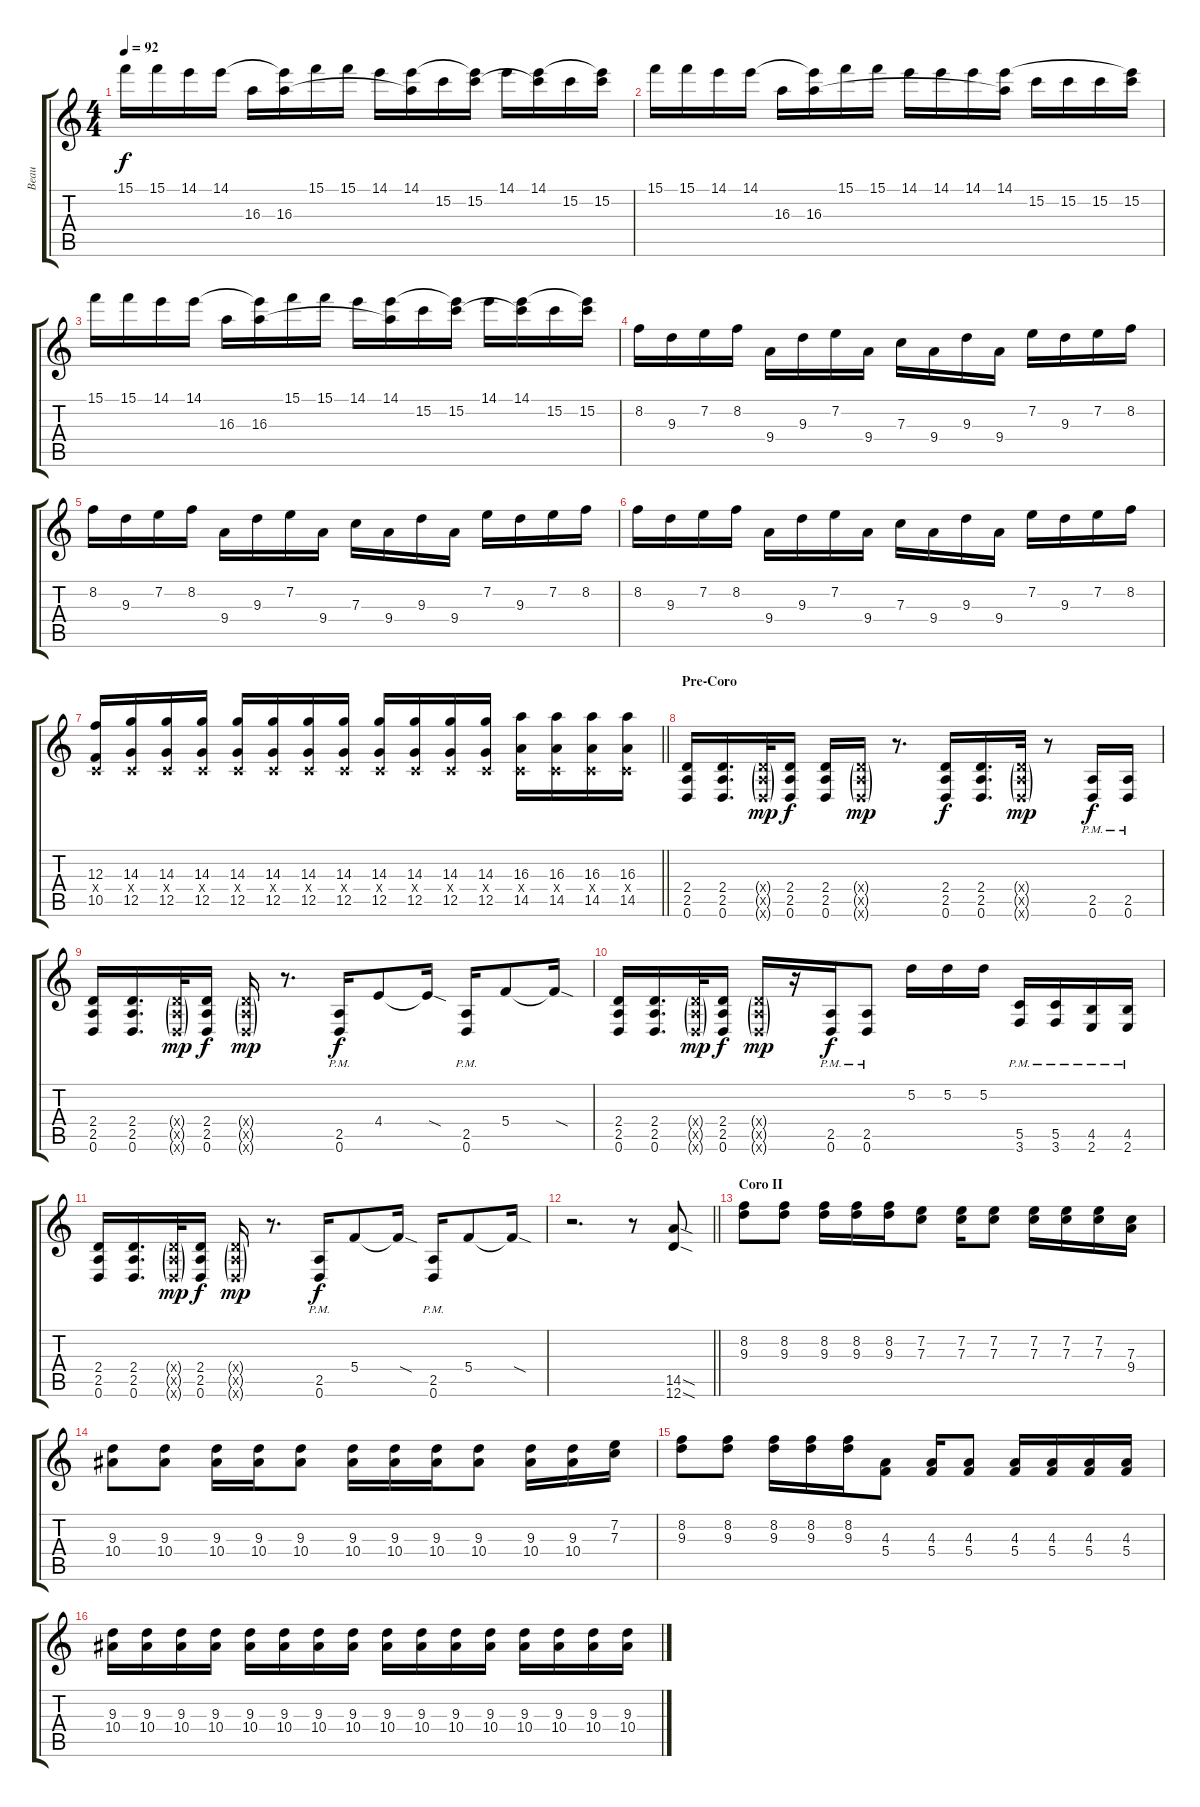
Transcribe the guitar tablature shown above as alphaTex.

\track ("Beau" "Beau") {instrument distortionguitar}
\staff {score tabs}
\tuning (D4 A3 F3 C3 G2 D2) {hide}
\ts (4 4)
\tempo 92
\clef g2
\ks c
15.1.16{dy f} 15.1.16 14.1.16 14.1.16 16.3.16 (14.1{t} 16.3).16 15.1.16 15.1.16 14.1.16 (14.1 16.3{t}).16 15.2.16 (14.1{t} 15.2).16 14.1.16 (14.1 15.2{t}).16 15.2.16 (14.1{t} 15.2).16 |
15.1.16 15.1.16 14.1.16 14.1.16 16.3.16 (14.1{t} 16.3).16 15.1.16 15.1.16 14.1.16 14.1.16 14.1.16 (14.1 16.3{t}).16 15.2.16 15.2.16 15.2.16 (14.1{t} 15.2).16 |
15.1.16 15.1.16 14.1.16 14.1.16 16.3.16 (14.1{t} 16.3).16 15.1.16 15.1.16 14.1.16 (14.1 16.3{t}).16 15.2.16 (14.1{t} 15.2).16 14.1.16 (14.1 15.2{t}).16 15.2.16 (14.1{t} 15.2).16 |
8.2.16 9.3.16 7.2.16 8.2.16 9.4.16 9.3.16 7.2.16 9.4.16 7.3.16 9.4.16 9.3.16 9.4.16 7.2.16 9.3.16 7.2.16 8.2.16 |
8.2.16 9.3.16 7.2.16 8.2.16 9.4.16 9.3.16 7.2.16 9.4.16 7.3.16 9.4.16 9.3.16 9.4.16 7.2.16 9.3.16 7.2.16 8.2.16 |
8.2.16 9.3.16 7.2.16 8.2.16 9.4.16 9.3.16 7.2.16 9.4.16 7.3.16 9.4.16 9.3.16 9.4.16 7.2.16 9.3.16 7.2.16 8.2.16 |
\barLineRight lightlight
(12.3 0.4{x} 10.5).16 (14.3 0.4{x} 12.5).16 (14.3 0.4{x} 12.5).16 (14.3 0.4{x} 12.5).16 (14.3 0.4{x} 12.5).16 (14.3 0.4{x} 12.5).16 (14.3 0.4{x} 12.5).16 (14.3 0.4{x} 12.5).16 (14.3 0.4{x} 12.5).16 (14.3 0.4{x} 12.5).16 (14.3 0.4{x} 12.5).16 (14.3 0.4{x} 12.5).16 (16.3 0.4{x} 14.5).16 (16.3 0.4{x} 14.5).16 (16.3 0.4{x} 14.5).16 (16.3 0.4{x} 14.5).16 |
\section ("" "Pre-Coro")
(2.4 2.5 0.6).16 (2.4 2.5 0.6).16{d} (2.4{g x} 2.5{g x} 0.6{g x}).32{dy mp} (2.4 2.5 0.6).16{dy f} (2.4 2.5 0.6).16 (2.4{g x} 2.5{g x} 0.6{g x}).16{dy mp} r.8{d} (2.4 2.5 0.6).16{dy f} (2.4 2.5 0.6).16{d} (2.4{g x} 2.5{g x} 0.6{g x}).32{dy mp} r.8 (2.5{pm} 0.6{pm}).16{dy f} (2.5{pm} 0.6{pm}).16 |
(2.4 2.5 0.6).16 (2.4 2.5 0.6).16{d} (2.4{g x} 2.5{g x} 0.6{g x}).32{dy mp} (2.4 2.5 0.6).16{dy f} (2.4{g x} 2.5{g x} 0.6{g x}).16{dy mp} r.8{d} (2.5{pm} 0.6{pm}).16{dy f} 4.4.8 4.4{sod t}.16 (2.5{pm} 0.6{pm}).16 5.4.8 5.4{sod t}.16 |
(2.4 2.5 0.6).16 (2.4 2.5 0.6).16{d} (2.4{g x} 2.5{g x} 0.6{g x}).32{dy mp} (2.4 2.5 0.6).16{dy f} (2.4{g x} 2.5{g x} 0.6{g x}).16{dy mp} r.16 (2.5{pm} 0.6{pm}).16{dy f} (2.5{pm} 0.6{pm}).8 5.2.16 5.2.16 5.2.16 (5.5{pm} 3.6{pm}).16 (5.5{pm} 3.6{pm}).16 (4.5{pm} 2.6{pm}).16 (4.5{pm} 2.6{pm}).16 |
(2.4 2.5 0.6).16 (2.4 2.5 0.6).16{d} (2.4{g x} 2.5{g x} 0.6{g x}).32{dy mp} (2.4 2.5 0.6).16{dy f} (2.4{g x} 2.5{g x} 0.6{g x}).16{dy mp} r.8{d} (2.5{pm} 0.6{pm}).16{dy f} 5.4.8 5.4{sod t}.16 (2.5{pm} 0.6{pm}).16 5.4.8 5.4{sod t}.16 |
\barLineRight lightlight
r.2{d} r.8 (14.5{sod} 12.6{sod}).8 |
\section ("" "Coro II")
(8.2 9.3).8 (8.2 9.3).8 (8.2 9.3).16 (8.2 9.3).16 (8.2 9.3).16 (7.2 7.3).8 (7.2 7.3).16 (7.2 7.3).8 (7.2 7.3).16 (7.2 7.3).16 (7.2 7.3).16 (7.3 9.4).16 |
(9.3 10.4).8 (9.3 10.4).8 (9.3 10.4).16 (9.3 10.4).16 (9.3 10.4).8 (9.3 10.4).16 (9.3 10.4).16 (9.3 10.4).16 (9.3 10.4).8 (9.3 10.4).16 (9.3 10.4).16 (7.2 7.3).16 |
(8.2 9.3).8 (8.2 9.3).8 (8.2 9.3).16 (8.2 9.3).16 (8.2 9.3).16 (4.3 5.4).8 (4.3 5.4).16 (4.3 5.4).8 (4.3 5.4).16 (4.3 5.4).16 (4.3 5.4).16 (4.3 5.4).16 |
(9.3 10.4).16 (9.3 10.4).16 (9.3 10.4).16 (9.3 10.4).16 (9.3 10.4).16 (9.3 10.4).16 (9.3 10.4).16 (9.3 10.4).16 (9.3 10.4).16 (9.3 10.4).16 (9.3 10.4).16 (9.3 10.4).16 (9.3 10.4).16 (9.3 10.4).16 (9.3 10.4).16 (9.3 10.4).16
